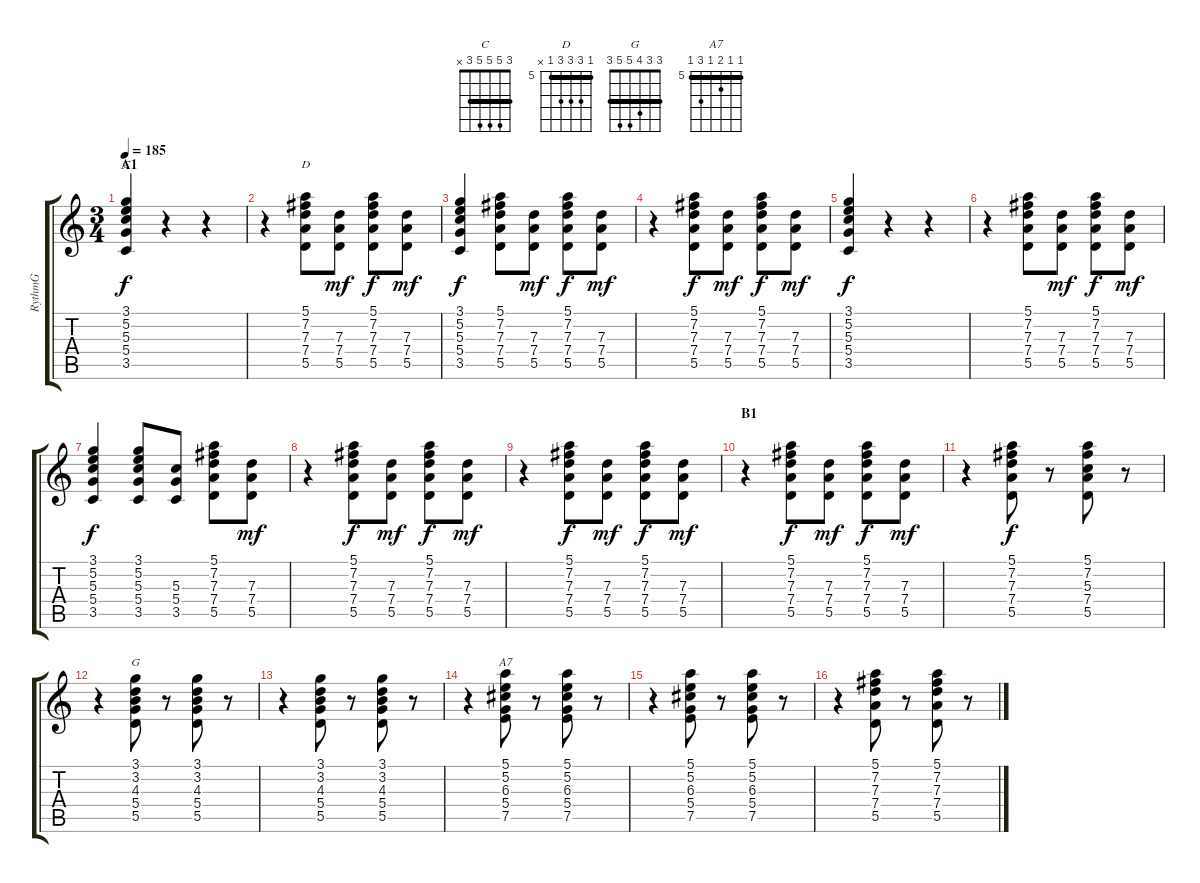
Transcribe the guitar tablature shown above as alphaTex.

\track ("RythmG" "RythmG") {instrument acousticguitarnylon}
\staff {score tabs}
\tuning (E4 B3 G3 D3 A2 E2) {hide}
\chord ("C" 3 5 5 5 3 x) {barre 3}
\chord ("D" 5 7 7 7 5 x) {firstfret 5 barre 5}
\chord ("G" 3 3 4 5 5 3) {barre 3}
\chord ("A7" 5 5 6 5 7 5) {firstfret 5 barre 5}
\ts (3 4)
\section ("" "A1")
\tempo 185
\clef g2
\ks c
(3.1 5.2 5.3 5.4 3.5).4{ch "C" dy f instrument acousticguitarnylon} r.4 r.4 |
r.4 (5.1 7.2 7.3 7.4 5.5).8{ch "D"} (7.3 7.4 5.5).8{dy mf} (5.1 7.2 7.3 7.4 5.5).8{dy f} (7.3 7.4 5.5).8{dy mf} |
(3.1 5.2 5.3 5.4 3.5).4{dy f} (5.1 7.2 7.3 7.4 5.5).8 (7.3 7.4 5.5).8{dy mf} (5.1 7.2 7.3 7.4 5.5).8{dy f} (7.3 7.4 5.5).8{dy mf} |
r.4 (5.1 7.2 7.3 7.4 5.5).8{dy f} (7.3 7.4 5.5).8{dy mf} (5.1 7.2 7.3 7.4 5.5).8{dy f} (7.3 7.4 5.5).8{dy mf} |
(3.1 5.2 5.3 5.4 3.5).4{dy f} r.4 r.4 |
r.4 (5.1 7.2 7.3 7.4 5.5).8 (7.3 7.4 5.5).8{dy mf} (5.1 7.2 7.3 7.4 5.5).8{dy f} (7.3 7.4 5.5).8{dy mf} |
(3.1 5.2 5.3 5.4 3.5).4{dy f} (3.1 5.2 5.3 5.4 3.5).8 (5.3 5.4 3.5).8 (5.1 7.2 7.3 7.4 5.5).8 (7.3 7.4 5.5).8{dy mf} |
r.4 (5.1 7.2 7.3 7.4 5.5).8{dy f} (7.3 7.4 5.5).8{dy mf} (5.1 7.2 7.3 7.4 5.5).8{dy f} (7.3 7.4 5.5).8{dy mf} |
r.4 (5.1 7.2 7.3 7.4 5.5).8{dy f} (7.3 7.4 5.5).8{dy mf} (5.1 7.2 7.3 7.4 5.5).8{dy f} (7.3 7.4 5.5).8{dy mf} |
\section ("" "B1")
r.4 (5.1 7.2 7.3 7.4 5.5).8{dy f} (7.3 7.4 5.5).8{dy mf} (5.1 7.2 7.3 7.4 5.5).8{dy f} (7.3 7.4 5.5).8{dy mf} |
r.4 (5.1 7.2 7.3 7.4 5.5).8{dy f} r.8 (5.1 7.2 5.3 7.4 5.5).8 r.8 |
r.4 (3.1 3.2 4.3 5.4 5.5).8{ch "G"} r.8 (3.1 3.2 4.3 5.4 5.5).8 r.8 |
r.4 (3.1 3.2 4.3 5.4 5.5).8 r.8 (3.1 3.2 4.3 5.4 5.5).8 r.8 |
r.4 (5.1 5.2 6.3 5.4 7.5).8{ch "A7"} r.8 (5.1 5.2 6.3 5.4 7.5).8 r.8 |
r.4 (5.1 5.2 6.3 5.4 7.5).8 r.8 (5.1 5.2 6.3 5.4 7.5).8 r.8 |
r.4 (5.1 7.2 7.3 7.4 5.5).8 r.8 (5.1 7.2 7.3 7.4 5.5).8 r.8
